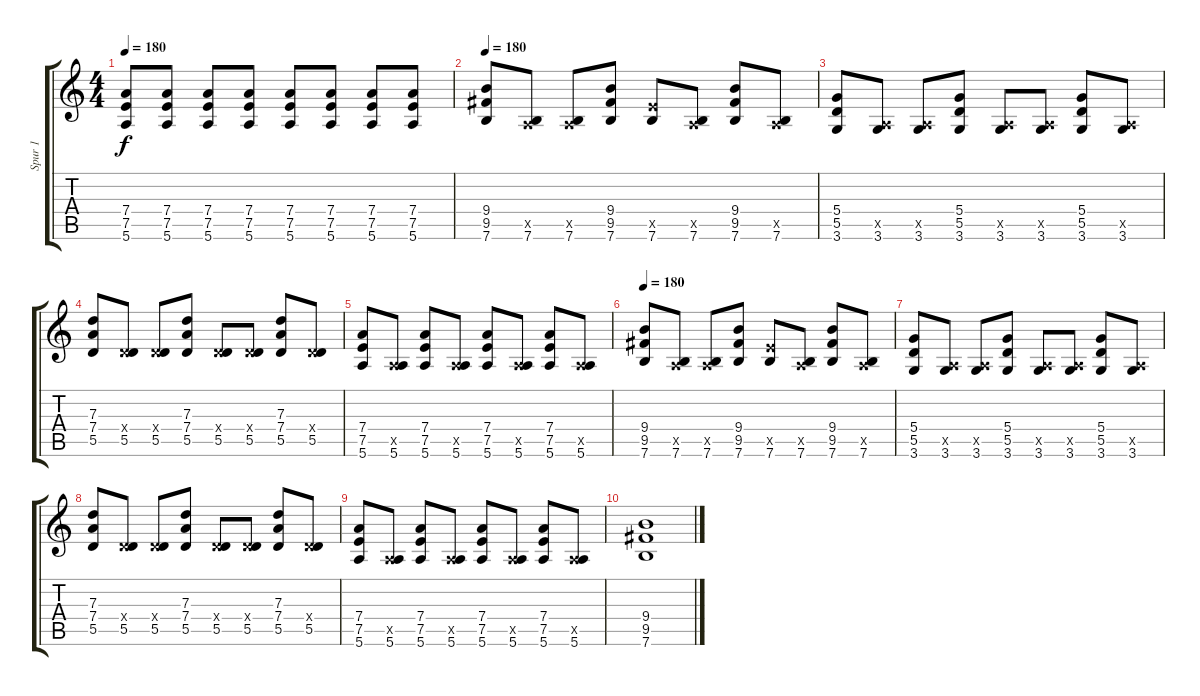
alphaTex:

\track ("Spur 1" "Spur 1") {instrument distortionguitar}
\staff {score tabs}
\tuning (E4 B3 G3 D3 A2 E2) {hide}
\ts (4 4)
\tempo 180
\clef g2
\ks c
(7.4 7.5 5.6).8{dy f} (7.4 7.5 5.6).8 (7.4 7.5 5.6).8 (7.4 7.5 5.6).8 (7.4 7.5 5.6).8 (7.4 7.5 5.6).8 (7.4 7.5 5.6).8 (7.4 7.5 5.6).8 |
\tempo 180
(9.4 9.5 7.6).8 (0.5{x} 7.6).8 (0.5{x} 7.6).8 (9.4 9.5 7.6).8 (7.5{x} 7.6).8 (0.5{x} 7.6).8 (9.4 9.5 7.6).8 (0.5{x} 7.6).8 |
(5.4 5.5 3.6).8 (0.5{x} 3.6).8 (0.5{x} 3.6).8 (5.4 5.5 3.6).8 (0.5{x} 3.6).8 (0.5{x} 3.6).8 (5.4 5.5 3.6).8 (0.5{x} 3.6).8 |
(7.3 7.4 5.5).8 (0.4{x} 5.5).8 (0.4{x} 5.5).8 (7.3 7.4 5.5).8 (0.4{x} 5.5).8 (0.4{x} 5.5).8 (7.3 7.4 5.5).8 (0.4{x} 5.5).8 |
(7.4 7.5 5.6).8 (0.5{x} 5.6).8 (7.4 7.5 5.6).8 (0.5{x} 5.6).8 (7.4 7.5 5.6).8 (0.5{x} 5.6).8 (7.4 7.5 5.6).8 (0.5{x} 5.6).8 |
\tempo 180
(9.4 9.5 7.6).8 (0.5{x} 7.6).8 (0.5{x} 7.6).8 (9.4 9.5 7.6).8 (7.5{x} 7.6).8 (0.5{x} 7.6).8 (9.4 9.5 7.6).8 (0.5{x} 7.6).8 |
(5.4 5.5 3.6).8 (0.5{x} 3.6).8 (0.5{x} 3.6).8 (5.4 5.5 3.6).8 (0.5{x} 3.6).8 (0.5{x} 3.6).8 (5.4 5.5 3.6).8 (0.5{x} 3.6).8 |
(7.3 7.4 5.5).8 (0.4{x} 5.5).8 (0.4{x} 5.5).8 (7.3 7.4 5.5).8 (0.4{x} 5.5).8 (0.4{x} 5.5).8 (7.3 7.4 5.5).8 (0.4{x} 5.5).8 |
(7.4 7.5 5.6).8 (0.5{x} 5.6).8 (7.4 7.5 5.6).8 (0.5{x} 5.6).8 (7.4 7.5 5.6).8 (0.5{x} 5.6).8 (7.4 7.5 5.6).8 (0.5{x} 5.6).8 |
(9.4 9.5 7.6).1
